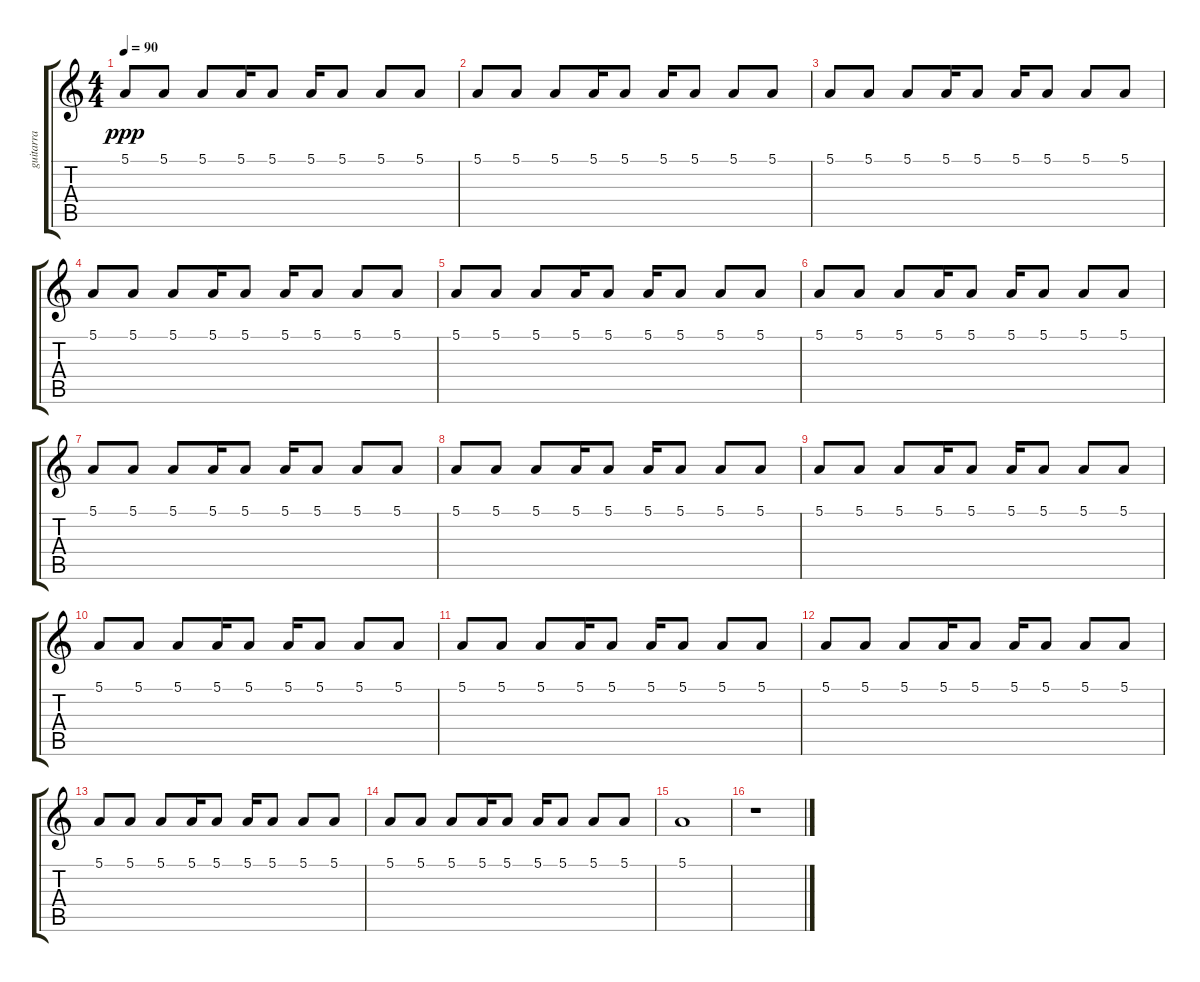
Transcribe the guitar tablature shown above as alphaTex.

\track ("guitarra" "guitarra") {instrument acousticgrandpiano}
\staff {score tabs}
\tuning (E4 B3 G3 D3 A2 E2) {hide}
\ts (4 4)
\tempo 90
\clef g2
\ks c
5.1.8{dy ppp} 5.1.8 5.1.8 5.1.16 5.1.8 5.1.16 5.1.8 5.1.8 5.1.8 |
5.1.8 5.1.8 5.1.8 5.1.16 5.1.8 5.1.16 5.1.8 5.1.8 5.1.8 |
5.1.8 5.1.8 5.1.8 5.1.16 5.1.8 5.1.16 5.1.8 5.1.8 5.1.8 |
5.1.8 5.1.8 5.1.8 5.1.16 5.1.8 5.1.16 5.1.8 5.1.8 5.1.8 |
5.1.8 5.1.8 5.1.8 5.1.16 5.1.8 5.1.16 5.1.8 5.1.8 5.1.8 |
5.1.8 5.1.8 5.1.8 5.1.16 5.1.8 5.1.16 5.1.8 5.1.8 5.1.8 |
5.1.8 5.1.8 5.1.8 5.1.16 5.1.8 5.1.16 5.1.8 5.1.8 5.1.8 |
5.1.8 5.1.8 5.1.8 5.1.16 5.1.8 5.1.16 5.1.8 5.1.8 5.1.8 |
5.1.8 5.1.8 5.1.8 5.1.16 5.1.8 5.1.16 5.1.8 5.1.8 5.1.8 |
5.1.8 5.1.8 5.1.8 5.1.16 5.1.8 5.1.16 5.1.8 5.1.8 5.1.8 |
5.1.8 5.1.8 5.1.8 5.1.16 5.1.8 5.1.16 5.1.8 5.1.8 5.1.8 |
5.1.8 5.1.8 5.1.8 5.1.16 5.1.8 5.1.16 5.1.8 5.1.8 5.1.8 |
5.1.8 5.1.8 5.1.8 5.1.16 5.1.8 5.1.16 5.1.8 5.1.8 5.1.8 |
5.1.8 5.1.8 5.1.8 5.1.16 5.1.8 5.1.16 5.1.8 5.1.8 5.1.8 |
5.1.1 |
r.1
